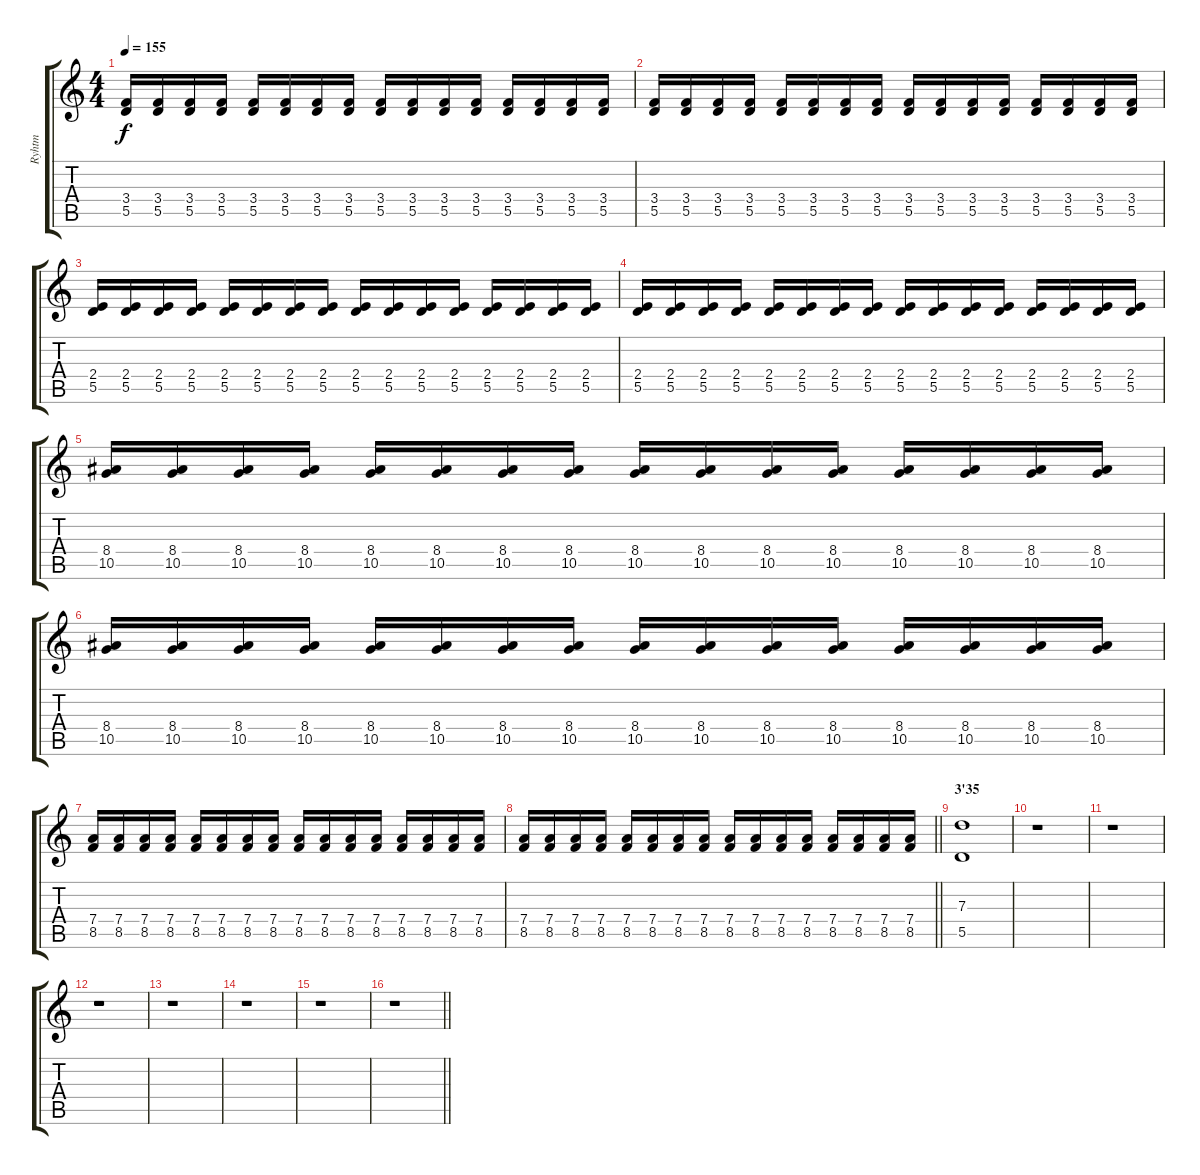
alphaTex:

\track ("Ryhtm" "Ryhtm") {instrument distortionguitar}
\staff {score tabs}
\tuning (E4 B3 G3 D3 A2 E2) {hide}
\ts (4 4)
\tempo 155
\clef g2
\ks c
(3.4 5.5).16{dy f} (3.4 5.5).16 (3.4 5.5).16 (3.4 5.5).16 (3.4 5.5).16 (3.4 5.5).16 (3.4 5.5).16 (3.4 5.5).16 (3.4 5.5).16 (3.4 5.5).16 (3.4 5.5).16 (3.4 5.5).16 (3.4 5.5).16 (3.4 5.5).16 (3.4 5.5).16 (3.4 5.5).16 |
(3.4 5.5).16 (3.4 5.5).16 (3.4 5.5).16 (3.4 5.5).16 (3.4 5.5).16 (3.4 5.5).16 (3.4 5.5).16 (3.4 5.5).16 (3.4 5.5).16 (3.4 5.5).16 (3.4 5.5).16 (3.4 5.5).16 (3.4 5.5).16 (3.4 5.5).16 (3.4 5.5).16 (3.4 5.5).16 |
(2.4 5.5).16 (2.4 5.5).16 (2.4 5.5).16 (2.4 5.5).16 (2.4 5.5).16 (2.4 5.5).16 (2.4 5.5).16 (2.4 5.5).16 (2.4 5.5).16 (2.4 5.5).16 (2.4 5.5).16 (2.4 5.5).16 (2.4 5.5).16 (2.4 5.5).16 (2.4 5.5).16 (2.4 5.5).16 |
(2.4 5.5).16 (2.4 5.5).16 (2.4 5.5).16 (2.4 5.5).16 (2.4 5.5).16 (2.4 5.5).16 (2.4 5.5).16 (2.4 5.5).16 (2.4 5.5).16 (2.4 5.5).16 (2.4 5.5).16 (2.4 5.5).16 (2.4 5.5).16 (2.4 5.5).16 (2.4 5.5).16 (2.4 5.5).16 |
(8.4 10.5).16 (8.4 10.5).16 (8.4 10.5).16 (8.4 10.5).16 (8.4 10.5).16 (8.4 10.5).16 (8.4 10.5).16 (8.4 10.5).16 (8.4 10.5).16 (8.4 10.5).16 (8.4 10.5).16 (8.4 10.5).16 (8.4 10.5).16 (8.4 10.5).16 (8.4 10.5).16 (8.4 10.5).16 |
(8.4 10.5).16 (8.4 10.5).16 (8.4 10.5).16 (8.4 10.5).16 (8.4 10.5).16 (8.4 10.5).16 (8.4 10.5).16 (8.4 10.5).16 (8.4 10.5).16 (8.4 10.5).16 (8.4 10.5).16 (8.4 10.5).16 (8.4 10.5).16 (8.4 10.5).16 (8.4 10.5).16 (8.4 10.5).16 |
(7.4 8.5).16 (7.4 8.5).16 (7.4 8.5).16 (7.4 8.5).16 (7.4 8.5).16 (7.4 8.5).16 (7.4 8.5).16 (7.4 8.5).16 (7.4 8.5).16 (7.4 8.5).16 (7.4 8.5).16 (7.4 8.5).16 (7.4 8.5).16 (7.4 8.5).16 (7.4 8.5).16 (7.4 8.5).16 |
\barLineRight lightlight
(7.4 8.5).16 (7.4 8.5).16 (7.4 8.5).16 (7.4 8.5).16 (7.4 8.5).16 (7.4 8.5).16 (7.4 8.5).16 (7.4 8.5).16 (7.4 8.5).16 (7.4 8.5).16 (7.4 8.5).16 (7.4 8.5).16 (7.4 8.5).16 (7.4 8.5).16 (7.4 8.5).16 (7.4 8.5).16 |
\section ("" "3'35")
(7.3 5.5).1 |
r.1 |
r.1 |
r.1 |
r.1 |
r.1 |
r.1 |
\barLineRight lightlight
r.1
